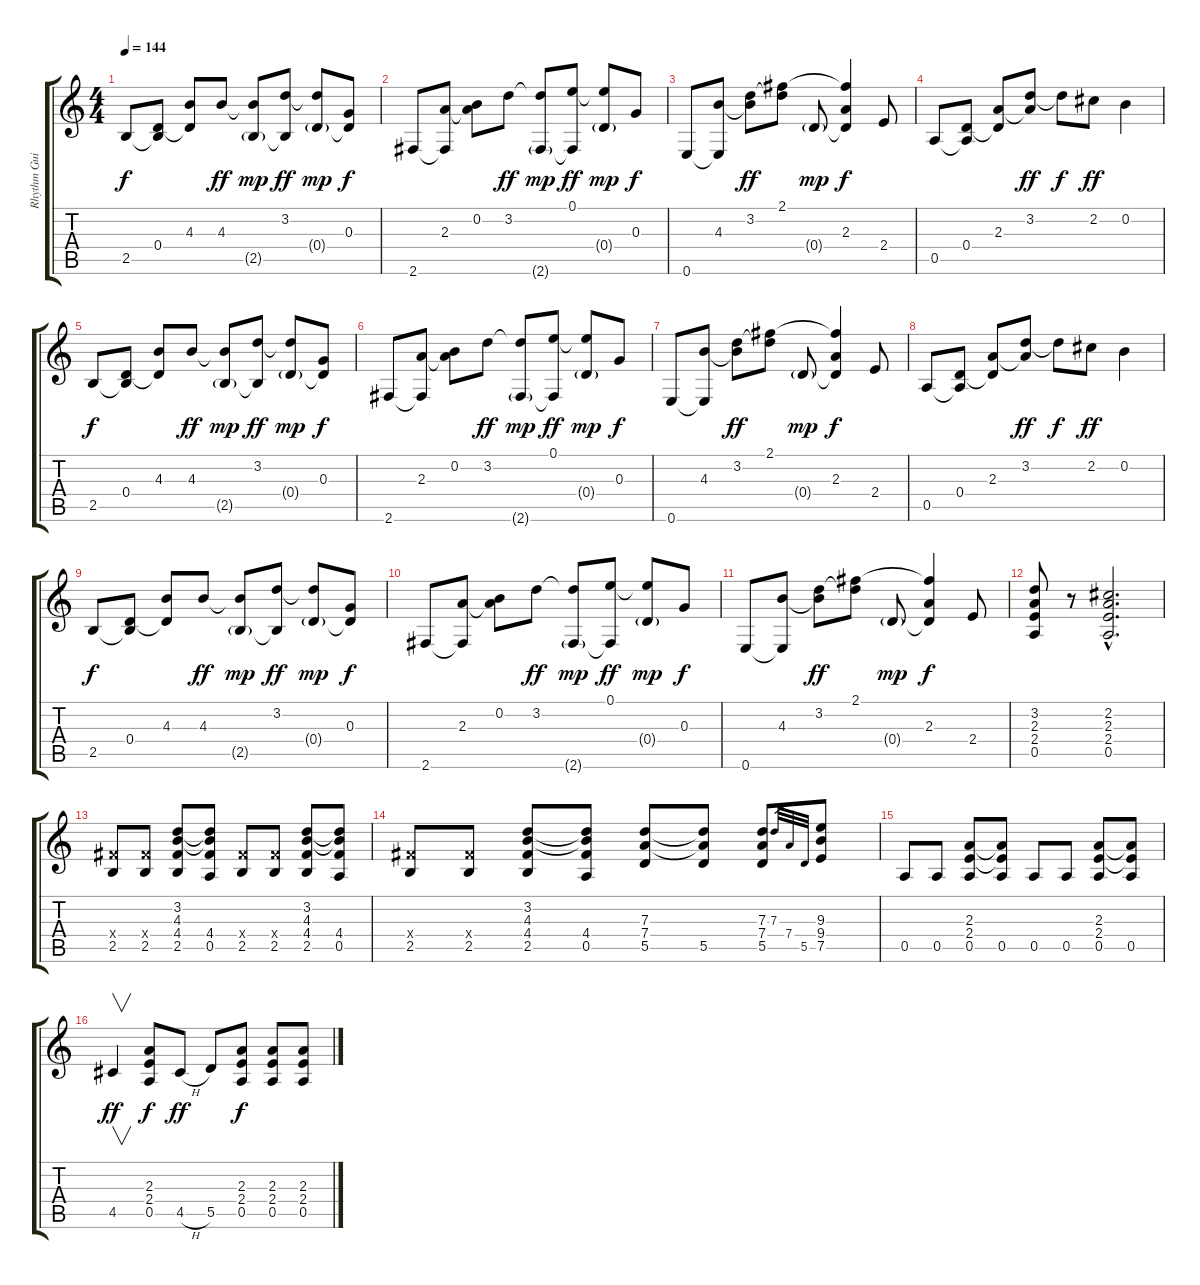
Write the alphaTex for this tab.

\track ("Rhythm Guitar 1" "Rhythm Gui") {instrument distortionguitar}
\staff {score tabs}
\tuning (E4 B3 G3 D3 A2 E2) {hide}
\ts (4 4)
\tempo 144
\clef g2
\ks c
2.5.8{dy f volume 15 instrument distortionguitar} (0.4 2.5{t}).8 (4.3 0.4{t}).8 4.3.8{dy ff} (4.3{t} 2.5{g}).8{dy mp} (3.2 2.5{t}).8{dy ff} (3.2{t} 0.4{g}).8{dy mp} (0.3 0.4{t}).8{dy f} |
2.6.8 (2.3 2.6{t}).8 (0.2 2.3{t}).8 3.2.8{dy ff} (3.2{t} 2.6{g}).8{dy mp} (0.1 2.6{t}).8{dy ff} (0.1{t} 0.4{g}).8{dy mp} 0.3.8{dy f} |
0.6.8 (4.3 0.6{t}).8 (3.2 4.3{t}).8{dy ff} (2.1 3.2{t}).8 0.4{g}.8{dy mp} (2.1{t} 2.3 0.4{t}).4{dy f} 2.4.8 |
0.5.8 (0.4 0.5{t}).8 (2.3 0.4{t}).8 (3.2 2.3{t}).8{dy ff} 3.2{t}.8{dy f} 2.2.8{dy ff} 0.2.4 |
2.5.8{dy f} (0.4 2.5{t}).8 (4.3 0.4{t}).8 4.3.8{dy ff} (4.3{t} 2.5{g}).8{dy mp} (3.2 2.5{t}).8{dy ff} (3.2{t} 0.4{g}).8{dy mp} (0.3 0.4{t}).8{dy f} |
2.6.8 (2.3 2.6{t}).8 (0.2 2.3{t}).8 3.2.8{dy ff} (3.2{t} 2.6{g}).8{dy mp} (0.1 2.6{t}).8{dy ff} (0.1{t} 0.4{g}).8{dy mp} 0.3.8{dy f} |
0.6.8 (4.3 0.6{t}).8 (3.2 4.3{t}).8{dy ff} (2.1 3.2{t}).8 0.4{g}.8{dy mp} (2.1{t} 2.3 0.4{t}).4{dy f} 2.4.8 |
0.5.8 (0.4 0.5{t}).8 (2.3 0.4{t}).8 (3.2 2.3{t}).8{dy ff} 3.2{t}.8{dy f} 2.2.8{dy ff} 0.2.4 |
2.5.8{dy f} (0.4 2.5{t}).8 (4.3 0.4{t}).8 4.3.8{dy ff} (4.3{t} 2.5{g}).8{dy mp} (3.2 2.5{t}).8{dy ff} (3.2{t} 0.4{g}).8{dy mp} (0.3 0.4{t}).8{dy f} |
2.6.8 (2.3 2.6{t}).8 (0.2 2.3{t}).8 3.2.8{dy ff} (3.2{t} 2.6{g}).8{dy mp} (0.1 2.6{t}).8{dy ff} (0.1{t} 0.4{g}).8{dy mp} 0.3.8{dy f} |
0.6.8 (4.3 0.6{t}).8 (3.2 4.3{t}).8{dy ff} (2.1 3.2{t}).8 0.4{g}.8{dy mp} (2.1{t} 2.3 0.4{t}).4{dy f} 2.4.8 |
(3.2 2.3 2.4 0.5).8 r.8 (2.2{hac} 2.3{hac} 2.4{hac} 0.5{hac}).2{d} |
(4.4{x} 2.5).8{volume 15 instrument distortionguitar} (4.4{x} 2.5).8 (3.2 4.3 4.4 2.5).8 (3.2{t} 4.3{t} 4.4 0.5).8 (4.4{x} 2.5).8 (4.4{x} 2.5).8 (3.2 4.3 4.4 2.5).8 (3.2{t} 4.3{t} 4.4 0.5).8 |
(4.4{x} 2.5).8 (4.4{x} 2.5).8 (3.2 4.3 4.4 2.5).8 (3.2{t} 4.3{t} 4.4 0.5).8 (7.3 7.4 5.5).8 (7.3{t} 7.4{t} 5.5).8 (7.3 7.4 5.5).8 7.3.32{gr} 7.4.32{gr} 5.5.32{gr} (9.3 9.4 7.5).8 |
0.5.8 0.5.8 (2.3 2.4 0.5).8 (2.3{t} 2.4{t} 0.5).8 0.5.8 0.5.8 (2.3 2.4 0.5).8 (2.3{t} 2.4{t} 0.5).8 |
4.5.4{v dy ff} (2.3 2.4 0.5).8{dy f} 4.5{h}.8{dy ff} 5.5.8 (2.3 2.4 0.5).8{dy f} (2.3 2.4 0.5).8 (2.3 2.4 0.5).8
